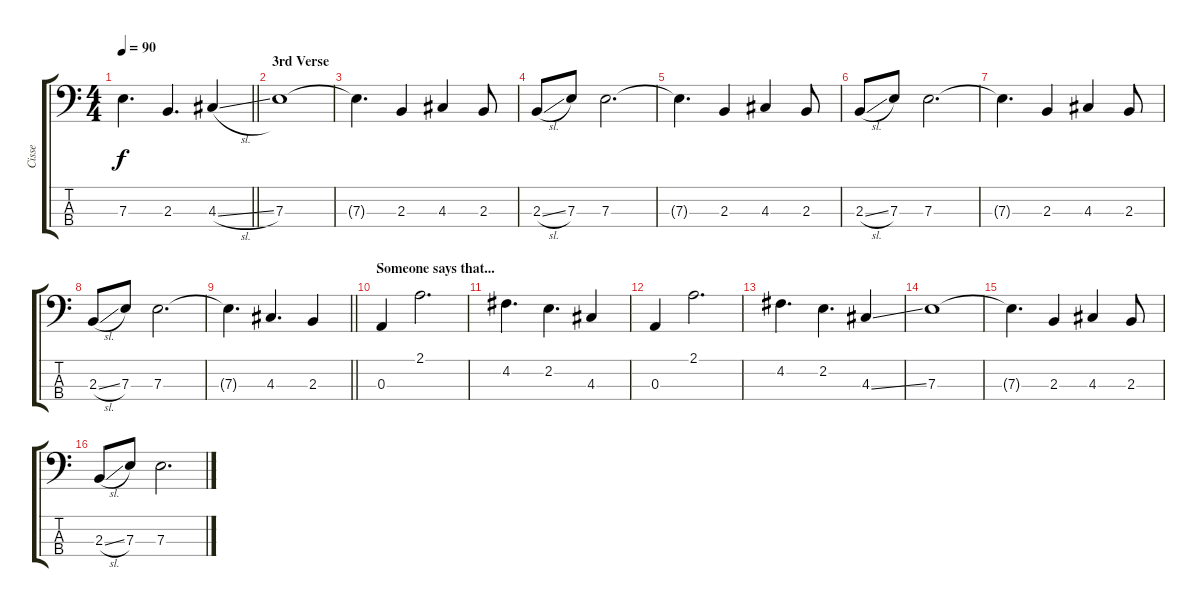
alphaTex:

\track ("Cisse" "Cisse") {instrument electricbassfinger}
\staff {score tabs}
\tuning (G2 D2 A1 E1) {hide}
\ts (4 4)
\tempo 90
\clef f4
\barLineRight lightlight
\ks c
7.3{t}.4{d dy f} 2.3.4{d} 4.3{sl}.4 |
\section ("" "3rd Verse")
7.3.1 |
7.3{t}.4{d} 2.3.4 4.3.4 2.3.8 |
2.3{sl}.8 7.3.8 7.3.2{d} |
7.3{t}.4{d} 2.3.4 4.3.4 2.3.8 |
2.3{sl}.8 7.3.8 7.3.2{d} |
7.3{t}.4{d} 2.3.4 4.3.4 2.3.8 |
2.3{sl}.8 7.3.8 7.3.2{d} |
\barLineRight lightlight
7.3{t}.4{d} 4.3.4{d} 2.3.4 |
\section ("" "Someone says that...")
0.3.4 2.1.2{d} |
4.2.4{d} 2.2.4{d} 4.3.4 |
0.3.4 2.1.2{d} |
4.2.4{d} 2.2.4{d} 4.3{ss}.4 |
7.3.1 |
7.3{t}.4{d} 2.3.4 4.3.4 2.3.8 |
2.3{sl}.8 7.3.8 7.3.2{d}
